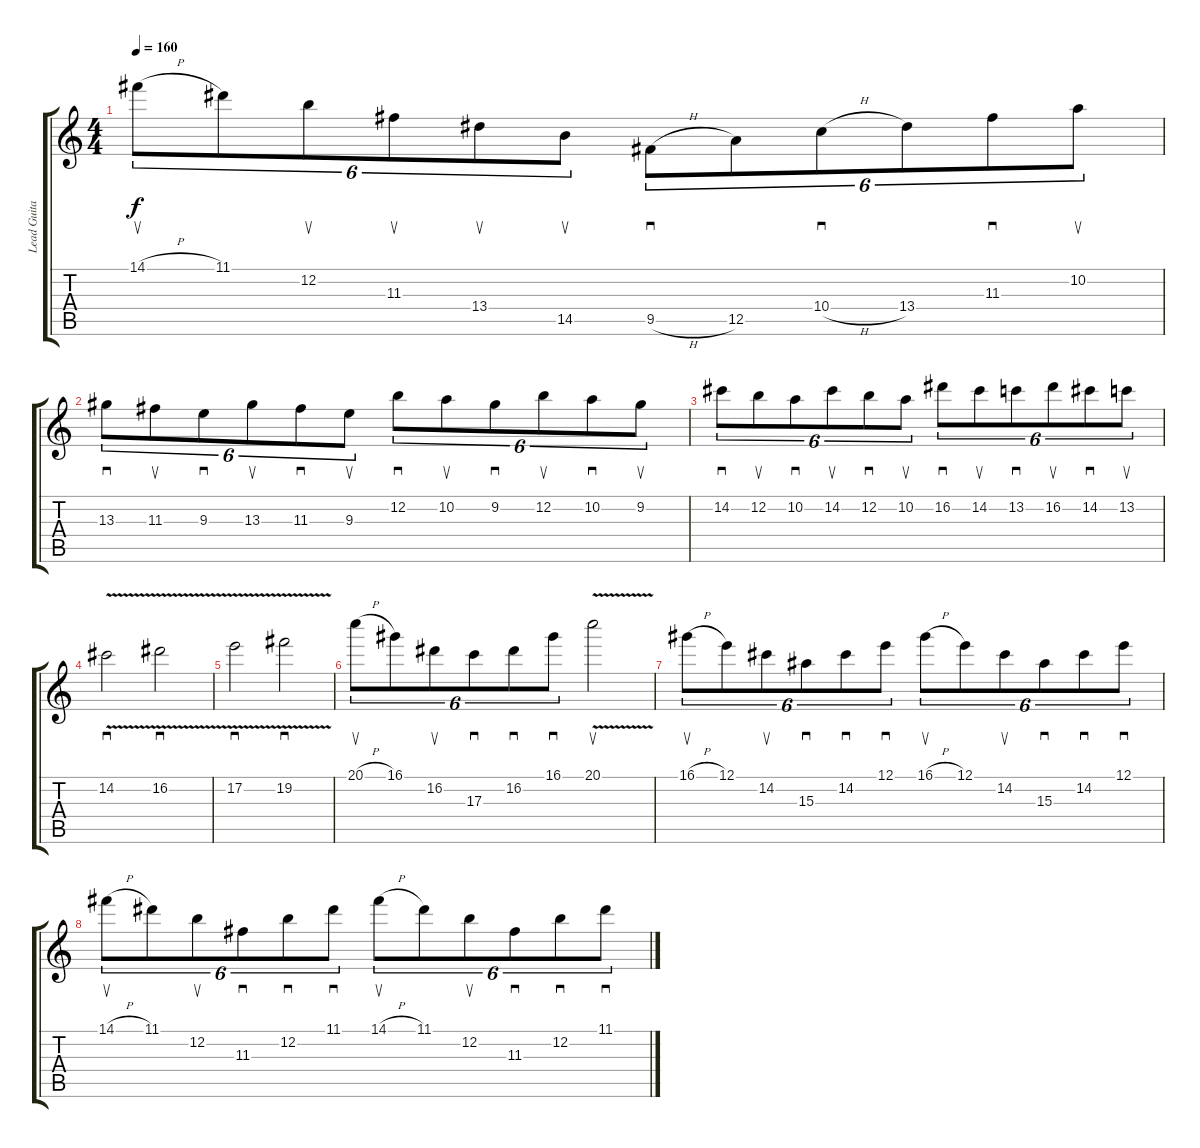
\track ("Lead Guitar" "Lead Guita") {instrument overdrivenguitar}
\staff {score tabs}
\tuning (E4 B3 G3 D3 A2 E2) {hide}
\ts (4 4)
\tempo 160
\clef g2
\ks c
14.1{h}.8{su tu (6 4) dy f} 11.1.8{tu (6 4)} 12.2.8{su tu (6 4)} 11.3.8{su tu (6 4)} 13.4.8{su tu (6 4)} 14.5.8{su tu (6 4)} 9.5{h}.8{sd tu (6 4)} 12.5.8{tu (6 4)} 10.4{h}.8{sd tu (6 4)} 13.4.8{tu (6 4)} 11.3.8{sd tu (6 4)} 10.2.8{su tu (6 4)} |
13.3.8{sd tu (6 4)} 11.3.8{su tu (6 4)} 9.3.8{sd tu (6 4)} 13.3.8{su tu (6 4)} 11.3.8{sd tu (6 4)} 9.3.8{su tu (6 4)} 12.2.8{sd tu (6 4)} 10.2.8{su tu (6 4)} 9.2.8{sd tu (6 4)} 12.2.8{su tu (6 4)} 10.2.8{sd tu (6 4)} 9.2.8{su tu (6 4)} |
14.2.8{sd tu (6 4)} 12.2.8{su tu (6 4)} 10.2.8{sd tu (6 4)} 14.2.8{su tu (6 4)} 12.2.8{sd tu (6 4)} 10.2.8{su tu (6 4)} 16.2.8{sd tu (6 4)} 14.2.8{su tu (6 4)} 13.2.8{sd tu (6 4)} 16.2.8{su tu (6 4)} 14.2.8{sd tu (6 4)} 13.2.8{su tu (6 4)} |
14.2{v}.2{sd} 16.2{v}.2{sd} |
17.2{v}.2{sd} 19.2{v}.2{sd} |
20.1{h}.8{su tu (6 4)} 16.1.8{tu (6 4)} 16.2.8{su tu (6 4)} 17.3.8{sd tu (6 4)} 16.2.8{sd tu (6 4)} 16.1.8{sd tu (6 4)} 20.1{v}.2{su} |
16.1{h}.8{su tu (6 4)} 12.1.8{tu (6 4)} 14.2.8{su tu (6 4)} 15.3.8{sd tu (6 4)} 14.2.8{sd tu (6 4)} 12.1.8{sd tu (6 4)} 16.1{h}.8{su tu (6 4)} 12.1.8{tu (6 4)} 14.2.8{su tu (6 4)} 15.3.8{sd tu (6 4)} 14.2.8{sd tu (6 4)} 12.1.8{sd tu (6 4)} |
14.1{h}.8{su tu (6 4)} 11.1.8{tu (6 4)} 12.2.8{su tu (6 4)} 11.3.8{sd tu (6 4)} 12.2.8{sd tu (6 4)} 11.1.8{sd tu (6 4)} 14.1{h}.8{su tu (6 4)} 11.1.8{tu (6 4)} 12.2.8{su tu (6 4)} 11.3.8{sd tu (6 4)} 12.2.8{sd tu (6 4)} 11.1.8{sd tu (6 4)}
